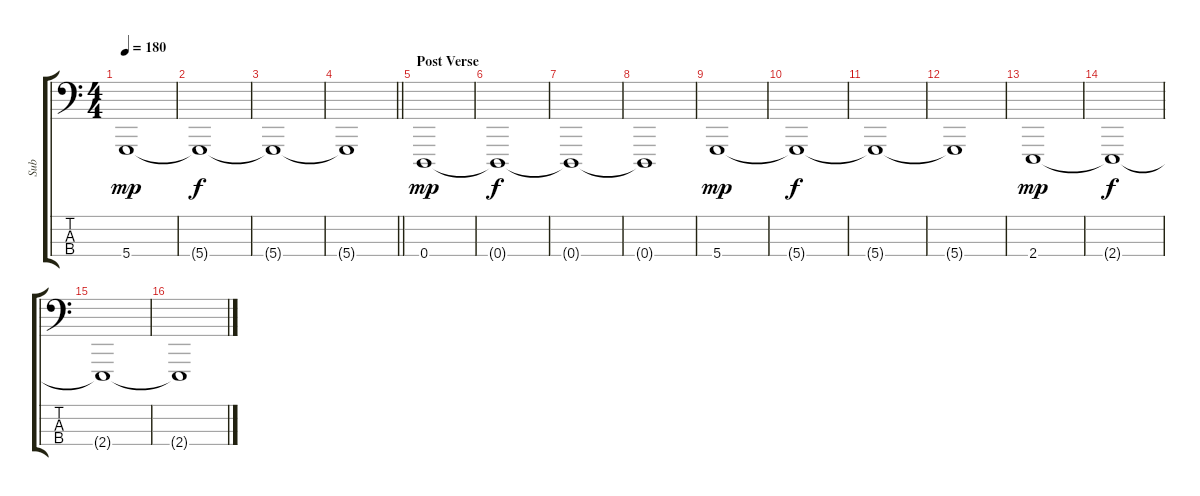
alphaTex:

\track (" Sub" " Sub") {instrument lead1square}
\staff {score tabs}
\tuning (G2 D2 A1 D1) {hide}
\ts (4 4)
\tempo 180
\clef f4
\ks c
5.4.1{dy mp} |
5.4{t}.1{dy f} |
5.4{t}.1 |
\barLineRight lightlight
5.4{t}.1 |
\section ("" "Post Verse")
0.4.1{dy mp} |
0.4{t}.1{dy f} |
0.4{t}.1 |
0.4{t}.1 |
5.4.1{dy mp} |
5.4{t}.1{dy f} |
5.4{t}.1 |
5.4{t}.1 |
2.4.1{dy mp} |
2.4{t}.1{dy f} |
2.4{t}.1 |
2.4{t}.1
